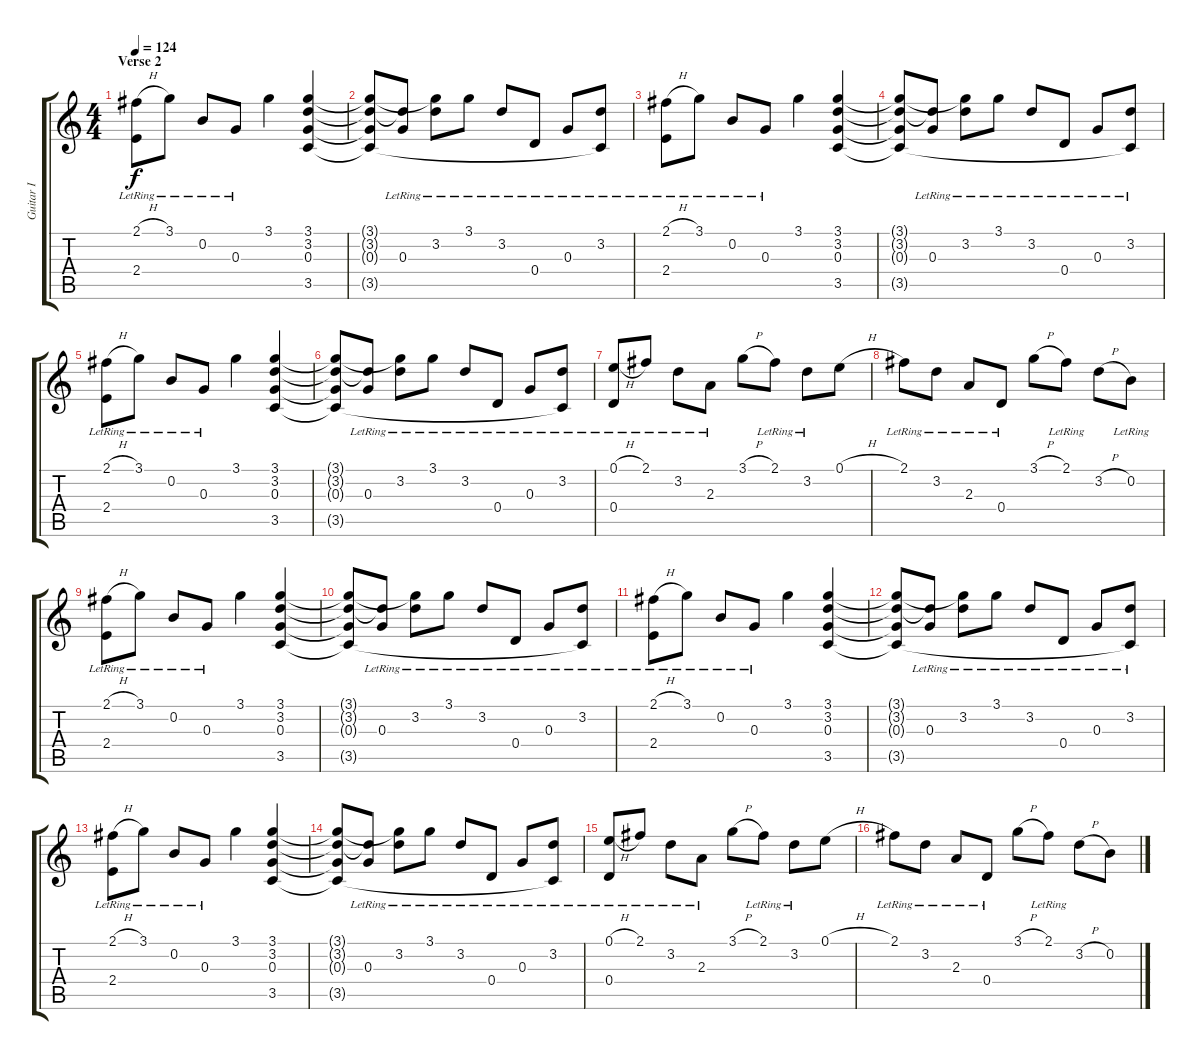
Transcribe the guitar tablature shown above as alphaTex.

\track ("Guitar I" "Guitar I") {instrument acousticguitarsteel}
\staff {score tabs}
\tuning (E4 B3 G3 D3 A2 E2) {hide}
\ts (4 4)
\section ("" "Verse 2")
\tempo 124
\clef g2
\ks c
(2.1{h} 2.4{lr}).8{dy f} 3.1{lr}.8 0.2{lr}.8 0.3{lr}.8 3.1.4 (3.1 3.2 0.3 3.5).4 |
(3.1{t} 3.2{t} 0.3{t} 3.5{t}).8 (3.2{t} 0.3{lr}).8 (3.1{t} 3.2{lr}).8 3.1{lr}.8 3.2{lr}.8 0.4{lr}.8 0.3{lr}.8 (3.2{lr} 3.5{t}).8 |
(2.1{h} 2.4{lr}).8 3.1{lr}.8 0.2{lr}.8 0.3{lr}.8 3.1.4 (3.1 3.2 0.3 3.5).4 |
(3.1{t} 3.2{t} 0.3{t} 3.5{t}).8 (3.2{t} 0.3{lr}).8 (3.1{t} 3.2{lr}).8 3.1{lr}.8 3.2{lr}.8 0.4{lr}.8 0.3{lr}.8 (3.2{lr} 3.5{t}).8 |
(2.1{h} 2.4{lr}).8 3.1{lr}.8 0.2{lr}.8 0.3{lr}.8 3.1.4 (3.1 3.2 0.3 3.5).4 |
(3.1{t} 3.2{t} 0.3{t} 3.5{t}).8 (3.2{t} 0.3{lr}).8 (3.1{t} 3.2{lr}).8 3.1{lr}.8 3.2{lr}.8 0.4{lr}.8 0.3{lr}.8 (3.2{lr} 3.5{t}).8 |
(0.1{h} 0.4{lr}).8 2.1{lr}.8 3.2{lr}.8 2.3{lr}.8 3.1{h}.8 2.1{lr}.8 3.2{lr}.8 0.1{h}.8 |
2.1{lr}.8 3.2{lr}.8 2.3{lr}.8 0.4{lr}.8 3.1{h}.8 2.1{lr}.8 3.2{h}.8 0.2{lr}.8 |
(2.1{h} 2.4{lr}).8 3.1{lr}.8 0.2{lr}.8 0.3{lr}.8 3.1.4 (3.1 3.2 0.3 3.5).4 |
(3.1{t} 3.2{t} 0.3{t} 3.5{t}).8 (3.2{t} 0.3{lr}).8 (3.1{t} 3.2{lr}).8 3.1{lr}.8 3.2{lr}.8 0.4{lr}.8 0.3{lr}.8 (3.2{lr} 3.5{t}).8 |
(2.1{h} 2.4{lr}).8 3.1{lr}.8 0.2{lr}.8 0.3{lr}.8 3.1.4 (3.1 3.2 0.3 3.5).4 |
(3.1{t} 3.2{t} 0.3{t} 3.5{t}).8 (3.2{t} 0.3{lr}).8 (3.1{t} 3.2{lr}).8 3.1{lr}.8 3.2{lr}.8 0.4{lr}.8 0.3{lr}.8 (3.2{lr} 3.5{t}).8 |
(2.1{h} 2.4{lr}).8 3.1{lr}.8 0.2{lr}.8 0.3{lr}.8 3.1.4 (3.1 3.2 0.3 3.5).4 |
(3.1{t} 3.2{t} 0.3{t} 3.5{t}).8 (3.2{t} 0.3{lr}).8 (3.1{t} 3.2{lr}).8 3.1{lr}.8 3.2{lr}.8 0.4{lr}.8 0.3{lr}.8 (3.2{lr} 3.5{t}).8 |
(0.1{h} 0.4{lr}).8 2.1{lr}.8 3.2{lr}.8 2.3{lr}.8 3.1{h}.8 2.1{lr}.8 3.2{lr}.8 0.1{h}.8 |
2.1{lr}.8 3.2{lr}.8 2.3{lr}.8 0.4{lr}.8 3.1{h}.8 2.1{lr}.8 3.2{h}.8 0.2.8
